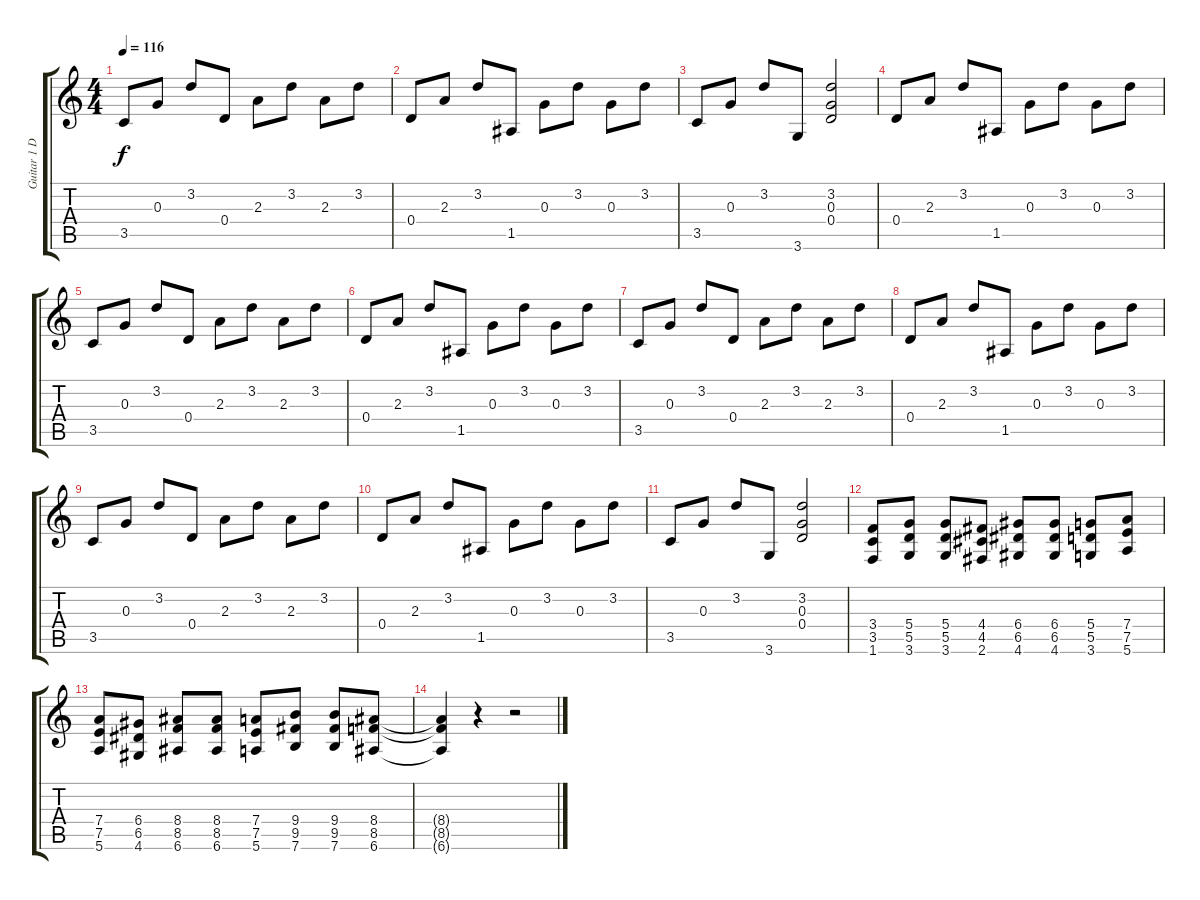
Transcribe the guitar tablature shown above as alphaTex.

\track ("Guitar 1 Dist+Solo" "Guitar 1 D") {instrument distortionguitar}
\staff {score tabs}
\tuning (E4 B3 G3 D3 A2 E2) {hide}
\ts (4 4)
\tempo 116
\clef g2
\ks c
3.5.8{dy f} 0.3.8 3.2.8 0.4.8 2.3.8 3.2.8 2.3.8 3.2.8 |
0.4.8 2.3.8 3.2.8 1.5.8 0.3.8 3.2.8 0.3.8 3.2.8 |
3.5.8 0.3.8 3.2.8 3.6.8 (3.2 0.3 0.4).2 |
0.4.8 2.3.8 3.2.8 1.5.8 0.3.8 3.2.8 0.3.8 3.2.8 |
3.5.8 0.3.8 3.2.8 0.4.8 2.3.8 3.2.8 2.3.8 3.2.8 |
0.4.8 2.3.8 3.2.8 1.5.8 0.3.8 3.2.8 0.3.8 3.2.8 |
3.5.8 0.3.8 3.2.8 0.4.8 2.3.8 3.2.8 2.3.8 3.2.8 |
0.4.8 2.3.8 3.2.8 1.5.8 0.3.8 3.2.8 0.3.8 3.2.8 |
3.5.8 0.3.8 3.2.8 0.4.8 2.3.8 3.2.8 2.3.8 3.2.8 |
0.4.8 2.3.8 3.2.8 1.5.8 0.3.8 3.2.8 0.3.8 3.2.8 |
3.5.8 0.3.8 3.2.8 3.6.8 (3.2 0.3 0.4).2 |
(3.4 3.5 1.6).8 (5.4 5.5 3.6).8 (5.4 5.5 3.6).8 (4.4 4.5 2.6).8 (6.4 6.5 4.6).8 (6.4 6.5 4.6).8 (5.4 5.5 3.6).8 (7.4 7.5 5.6).8 |
(7.4 7.5 5.6).8 (6.4 6.5 4.6).8 (8.4 8.5 6.6).8 (8.4 8.5 6.6).8 (7.4 7.5 5.6).8 (9.4 9.5 7.6).8 (9.4 9.5 7.6).8 (8.4 8.5 6.6).8 |
(8.4{t} 8.5{t} 6.6{t}).4 r.4 r.2
